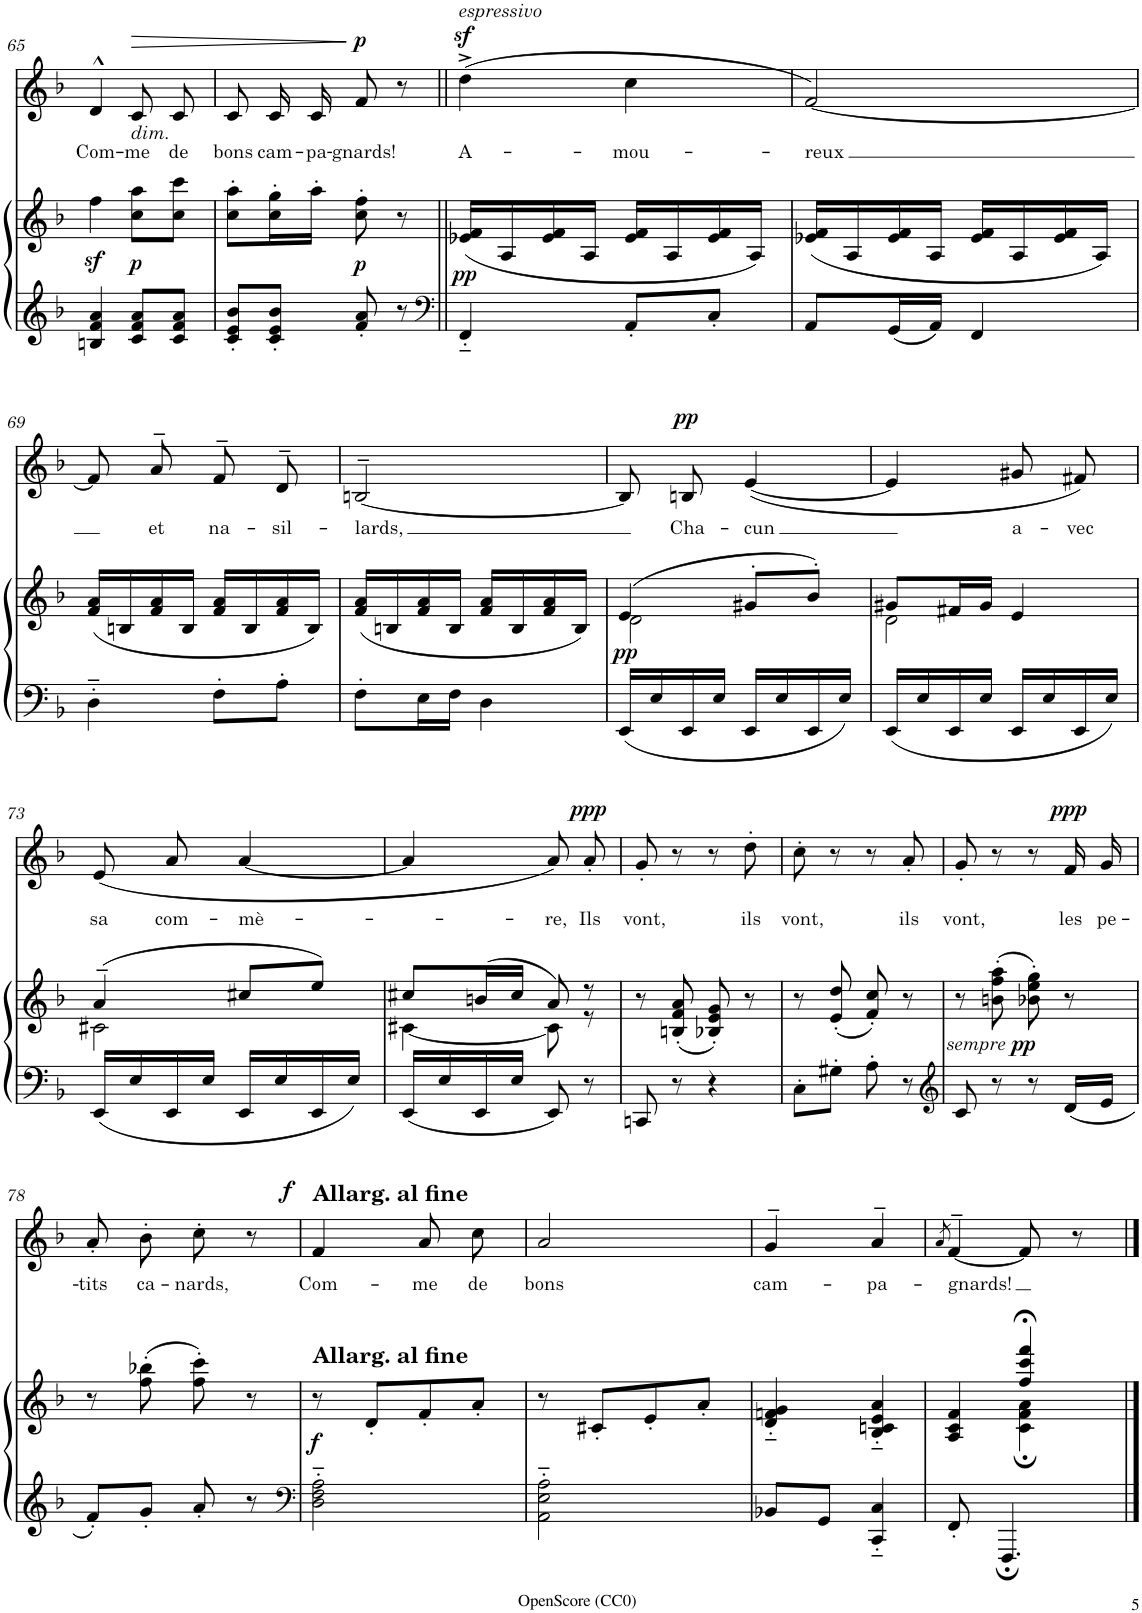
**kern	**kern	**dynam	**kern	**text	**dynam
*part2	*part2	*part2	*part1	*part1	*part1
*staff3	*staff2	*staff2/3	*staff1	*staff1	*staff1
*I"Piano	*	*	*I"Voice	*	*
*I'Pno	*	*	*	*	*
!!LO:PB:g=z
*clefG2	*clefG2	*	*clefG2	*	*
*k[b-]	*k[b-]	*	*k[b-]	*	*
*M2/4	*M2/4	*	*M2/4	*	*
=65	=65	=65	=65	=65	=65
!	!	!	!	!LO:LY:b	!
4Bn/ 4f/ 4a/	4ffz<\	.	4d^^/	Com-	.
!	!	!	!LO:TX:b:i:t=dim.	!	!
!	!	!LO:DY:b	!	!LO:LY:b	!LO:HP:b
8c/ 8f/ 8a/L	8cc\ 8aa\L	p	8c/L	-me	>
!	!	!	!	!LO:LY:b	!
8c/ 8f/ 8a/J	8cc\ 8ccc\J	.	8c/J	de	.
=66	=66	=66	=66	=66	=66
!	!	!	!	!LO:LY:b	!
8c/' 8e/' 8b-/'L	8cc\' 8aa\'L	.	8c/L	bons	.
!	!	!	!	!LO:LY:b	!
8c/' 8e/' 8b-/'J	16cc\' 16gg\'L	.	16c/L	cam-	.
!	!	!	!	!LO:LY:b	!
.	16aa'\JJ	.	16c/JJ	-pa-	.
!	!	!LO:DY:b	!	!LO:LY:b	!LO:DY:n=1:a
8f/' 8a/'	8cc\' 8ff\'	p	8f/	-gnards!	] p
8r	8r	.	8r	.	.
=67||	=67||	=67||	=67||	=67||	=67||
*clefF4	*	*	*	*	*
!	!	!	!LO:TX:a:i:t=espressivo	!	!
!	!	!LO:DY:b	!	!LO:LY:b	!
4FF'~/	(16e-X/ 16f/LL	pp	(4ddz>^\	A-	.
.	16A/	.	.	.	.
.	16e-/ 16f/	.	.	.	.
.	16A/JJ	.	.	.	.
!	!	!	!	!LO:LY:b	!
8AA'/L	16e-/ 16f/LL	.	4cc\	-mou-	.
.	16A/	.	.	.	.
8C'/J	16e-/ 16f/	.	.	.	.
.	16A/JJ)	.	.	.	.
=68	=68	=68	=68	=68	=68
!	!	!	!	!LO:LY:b	!
8AA/L	(16e-X/ 16f/LL	.	[2f/)	-reux	.
.	16A/	.	.	.	.
16GG/L	16e-/ 16f/	.	.	.	.
16AA/JJ	16A/JJ	.	.	.	.
4FF/	16e-/ 16f/LL	.	.	.	.
.	16A/	.	.	.	.
.	16e-/ 16f/	.	.	.	.
.	16A/JJ)	.	.	.	.
!!LO:LB:g=z
=69	=69	=69	=69	=69	=69
4D'~\	(16f/ 16a/LL	.	8f/L]	.	.
.	16Bn/	.	.	.	.
!	!	!	!	!LO:LY:b	!
.	16f/ 16a/	.	8a~>/J	et	.
.	16B/JJ	.	.	.	.
!	!	!	!	!LO:LY:b	!
8F'\L	16f/ 16a/LL	.	8f~>/L	na-	.
.	16B/	.	.	.	.
!	!	!	!	!LO:LY:b	!
8A'\J	16f/ 16a/	.	8d~>/J	-sil-	.
.	16B/JJ)	.	.	.	.
=70	=70	=70	=70	=70	=70
!	!	!	!	!LO:LY:b	!
8F'\L	(16f/ 16a/LL	.	[2Bn~>/	-lards,	.
.	16Bn/	.	.	.	.
16E\L	16f/ 16a/	.	.	.	.
16F\JJ	16B/JJ	.	.	.	.
4D\	16f/ 16a/LL	.	.	.	.
.	16B/	.	.	.	.
.	16f/ 16a/	.	.	.	.
.	16B/JJ)	.	.	.	.
=71	=71	=71	=71	=71	=71
*	*^	*	*	*	*
!	!	!	!LO:DY:b	!	!	!
16EE/LL	(4e/	2d\	pp	8B/L]	.	.
16E/	.	.	.	.	.	.
!	!	!	!	!	!LO:LY:b	!LO:DY:a
16EE/	.	.	.	8Bn/J	Cha-	pp
16E/JJ	.	.	.	.	.	.
!	!	!	!	!	!LO:LY:b	!
16EE/LL	8g#X'/L	.	.	([4e/	-cun	.
16E/	.	.	.	.	.	.
16EE/	8b-'/J)	.	.	.	.	.
16E/JJ	.	.	.	.	.	.
=72	=72	=72	=72	=72	=72	=72
16EE/LL	8g#X/L	2d\	.	4e/]	.	.
16E/	.	.	.	.	.	.
16EE/	16f#X/L	.	.	.	.	.
16E/JJ	16g#/JJ	.	.	.	.	.
!	!	!	!	!	!LO:LY:b	!
16EE/LL	4e/	.	.	8g#X/L	a-	.
16E/	.	.	.	.	.	.
!	!	!	!	!	!LO:LY:b	!
16EE/	.	.	.	8f#X/J)	-vec	.
16E/JJ	.	.	.	.	.	.
!!LO:LB:g=z
=73	=73	=73	=73	=73	=73	=73
!	!	!	!	!	!LO:LY:b	!
16EE/LL	(4a~/	2c#X\	.	(8e/L	sa	.
16E/	.	.	.	.	.	.
!	!	!	!	!	!LO:LY:b	!
16EE/	.	.	.	8a/J	com-	.
16E/JJ	.	.	.	.	.	.
!	!	!	!	!	!LO:LY:b	!
16EE/LL	8cc#X/L	.	.	[4a/	-mè-	.
16E/	.	.	.	.	.	.
16EE/	8ee/J)	.	.	.	.	.
16E/JJ	.	.	.	.	.	.
=74	=74	=74	=74	=74	=74	=74
16EE/LL	8cc#X/L	[4c#X\	.	4a/]	.	.
16E/	.	.	.	.	.	.
16EE/	(16bn/L	.	.	.	.	.
16E/JJ	16cc#/JJ	.	.	.	.	.
!	!	!	!	!	!LO:LY:b	!
8EE/	8a/)	8c#\]	.	8a/L)	-re,	.
!	!	!	!	!	!LO:LY:b	!LO:DY:a
8r	8r	8r	.	8a'/J	Ils	ppp
=75	=75	=75	=75	=75	=75	=75
!	!	!	!	!	!LO:LY:b	!
*	*v	*v	*	*	*	*
8CCn/	8r	.	8g'/	vont,	.
8r	(8Bn/' 8f/' 8a/'	.	8r	.	.
4r	8B-X/' 8e/' 8g/')	.	8r	.	.
!	!	!	!	!LO:LY:b	!
.	8r	.	8dd'\	ils	.
=76	=76	=76	=76	=76	=76
!	!	!	!	!LO:LY:b	!
8C'\L	8r	.	8cc'\	vont,	.
8G#X'\J	(8e/' 8dd/'	.	8r	.	.
8A'\	8f/' 8cc/')	.	8r	.	.
!	!	!	!	!LO:LY:b	!
8r	8r	.	8a'/	ils	.
=77	=77	=77	=77	=77	=77
*clefG2	*	*	*	*	*
!	!	!	!	!LO:LY:b	!
8c/	8r	.	8g'/	vont,	.
!	!	!LO:DY:b	!	!	!
!	!	!LO:DY:n=1:b	!	!	!
8r	(8bn\' 8ff\' 8aa\'	other-dynamics pp	8r	.	.
8r	8b-X\' 8ee\' 8gg\')	.	8r	.	.
!	!	!	!	!LO:LY:b	!LO:DY:a
16d/LL	8r	.	16f/LL	les	ppp
!	!	!	!	!LO:LY:b	!
16e/JJ	.	.	16g/JJ	-pe-	.
!!LO:LB:g=z
=78	=78	=78	=78	=78	=78
!	!	!	!	!LO:LY:b	!
8f'/L	8r	.	8a'/L	-tits	.
!	!	!	!	!LO:LY:b	!
8g'/J	(8ff\' 8bb-X\'	.	8b-'/J	ca-	.
!	!	!	!	!LO:LY:b	!
8a'/	8ff\' 8ccc\')	.	8cc'\	-nards,	.
8r	8r	.	8r	.	.
=79	=79	=79	=79	=79	=79
*clefF4	*	*	*	*	*
!	!	!	!LO:TX:a:B:t=Allarg. al fine	!	!
!	!LO:TX:a:B:t=Allarg. al fine	!	!	!	!
!	!	!LO:DY:b	!	!LO:LY:b	!LO:DY:a
2D\'~ 2F\'~ 2A\'~	8r	f	4f/	Com-	f
.	8d'/L	.	.	.	.
!	!	!	!	!LO:LY:b	!
.	8f'/	.	8a\L	-me	.
!	!	!	!	!LO:LY:b	!
.	8a'/J	.	8cc\J	de	.
=80	=80	=80	=80	=80	=80
!	!	!	!	!LO:LY:b	!
2AA\'~ 2E\'~ 2A\'~	8r	.	2a/	bons	.
.	8c#X'/L	.	.	.	.
.	8e'/	.	.	.	.
.	8a'/J	.	.	.	.
=81	=81	=81	=81	=81	=81
!	!	!	!	!LO:LY:b	!
8BB-X/L	4d/'~ 4fn/'~ 4g/'~	.	4g~>/	cam-	.
8GG/J	.	.	.	.	.
!	!	!	!	!LO:LY:b	!
4CC/'~ 4C/'~	4B-/'~ 4cn/'~ 4e/'~ 4a/'~	.	4a~>/	-pa-	.
=82	=82	=82	=82	=82	=82
.	.	.	8qa/	.	.
*	*^	*	*	*	*
!	!	!	!	!	!LO:LY:b	!
8FF'/	4A/ 4c/ 4f/	4ryy	.	[4f~>/	-gnards!	.
4.FFF;/	.	.	.	.	.	.
.	4ff/;< 4ccc/;< 4fff/;<	4c\; 4f\; 4a\;	.	8f/]	.	.
.	.	.	.	8r	.	.
*	*v	*v	*	*	*	*
==	==	==	==	==	==
*-	*-	*-	*-	*-	*-
